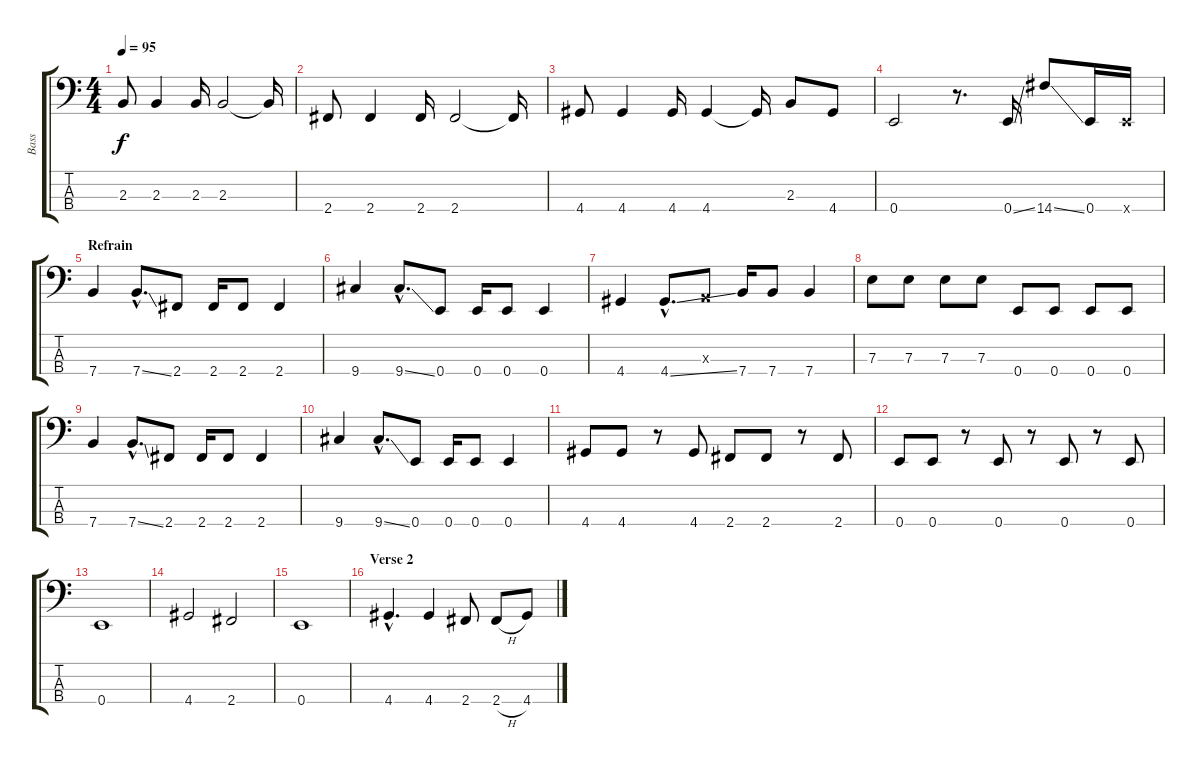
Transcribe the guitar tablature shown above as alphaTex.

\track ("Bass" "Bass") {instrument electricbassfinger}
\staff {score tabs}
\tuning (G2 D2 A1 E1) {hide}
\ts (4 4)
\tempo 95
\clef f4
\ks c
2.3.8{dy f} 2.3.4 2.3.16 2.3.2 2.3{t}.16 |
2.4.8 2.4.4 2.4.16 2.4.2 2.4{t}.16 |
4.4.8 4.4.4 4.4.16 4.4.4 4.4{t}.16 2.3.8 4.4.8 |
0.4.2 r.8{d} 0.4{ss}.16 14.4{ss}.8 0.4.16 0.4{x}.16 |
\section ("" "Refrain")
7.4.4 7.4{ss hac}.8{d} 2.4.8 2.4.16 2.4.8 2.4.4 |
9.4.4 9.4{ss hac}.8{d} 0.4.8 0.4.16 0.4.8 0.4.4 |
4.4.4 4.4{ss hac}.8{d} 0.3{x}.8 7.4.16 7.4.8 7.4.4 |
7.3.8 7.3.8 7.3.8 7.3.8 0.4.8 0.4.8 0.4.8 0.4.8 |
7.4.4 7.4{ss hac}.8{d} 2.4.8 2.4.16 2.4.8 2.4.4 |
9.4.4 9.4{ss hac}.8{d} 0.4.8 0.4.16 0.4.8 0.4.4 |
4.4.8 4.4.8 r.8 4.4.8 2.4.8 2.4.8 r.8 2.4.8 |
0.4.8 0.4.8 r.8 0.4.8 r.8 0.4.8 r.8 0.4.8 |
0.4.1 |
4.4.2 2.4.2 |
0.4.1 |
\section ("" "Verse 2")
4.4{hac}.4{d} 4.4.4 2.4.8 2.4{h}.8 4.4.8
